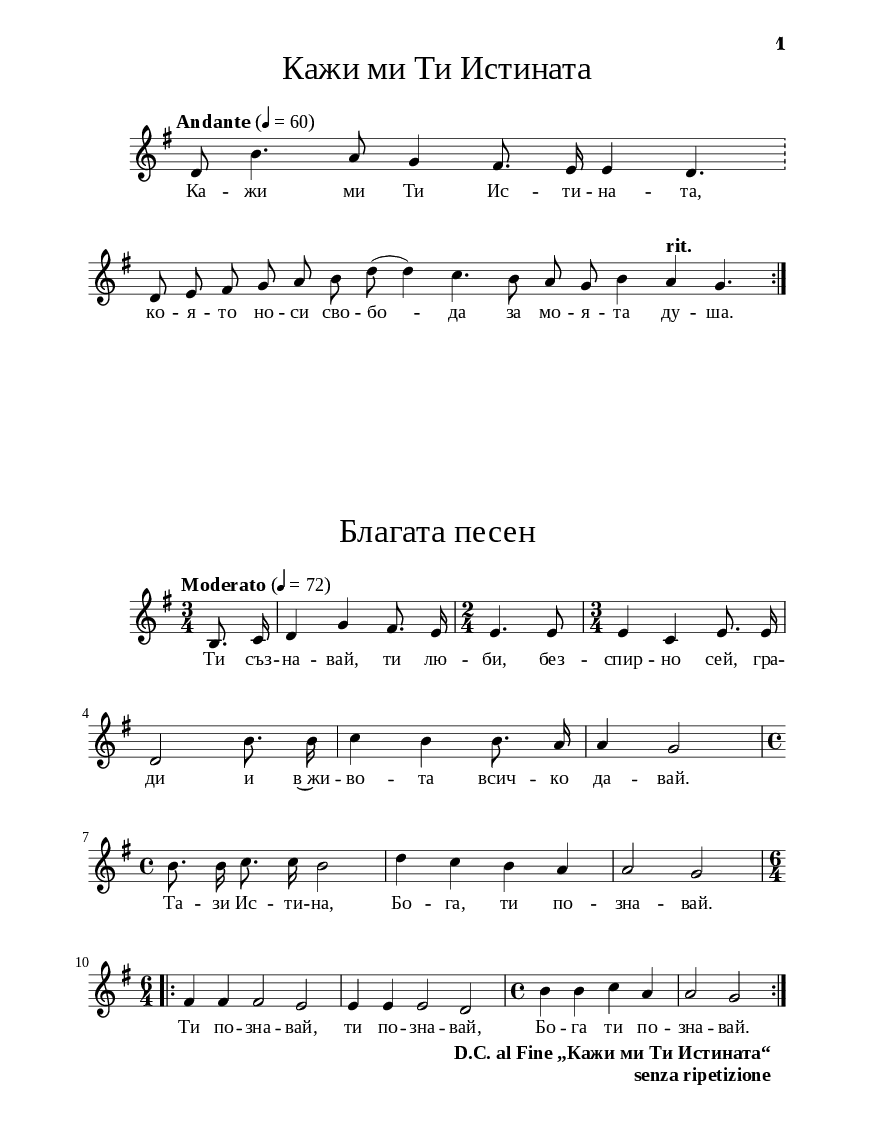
\version "2.24.4"

% include paper part and global functions
\include "include/globals.ily"

\bookpart {
  \label #'ref086_1
  \tocItem \markup "Кажи ми Ти Истината"
  \include "include/bookpart-paper.ily"
  \score {
    \include "include/score-layout.ily"

    \new Voice \absolute {
      \clef treble
      \key g \major
      \omit Score.TimeSignature
      \cadenzaOn % allows custom bar lines
      \tempoFunc "Andante" 4 "60"
      \autoBeamOff

      d'8 b'4. a'8 g'4  fis'8. e'16 e'4 d'4. \bar"!" \break

      d'8 e'8 fis' g' a'  b' d'' (d''4) c''4.  b'8 a' g' b'4\tempo "rit." a' g'4. \bar ":|."

    }

    \addlyrics {
      Ка -- жи ми
      Ти Ис -- ти -- на -- та, ко -- я -- то но -- си
      сво -- бо -- да за мо -- я -- та ду -- ша. Ка --
      та ду -- ша.
    }

    \header {
      title = \titleFunc #'ref_desc_9 "Кажи ми Ти Истината" "Kaži mi Ti Istinata"
    }

    \midi{}

  } % score

  \markup \vspace #8

  \label #'ref086_2
  \tocItem \markup "Благата песен"

  \include "include/bookpart-paper.ily"
  \score {
    \include "include/score-layout.ily"

    \new Voice \absolute {
      \clef treble
      \key g \major
      \time 3/4
      \tempoFunc "Moderato" 4 "72"

      \partial 4
      \autoBeamOff
      b8. c'16 | d'4 g' fis'8. e'16 | \time 2/4  e'4. e'8 | \time 3/4  e'4 c' e'8. e'16 \break |

      d'2 b'8. b'16 | c''4 b' b'8. a'16 | a'4 g'2 \break |

      \time 4/4  b'8. b'16 c''8. c''16 b'2 | d''4 c'' b' a' | a'2 g' \break |

      \bar ".|:-|"  \time 6/4  fis'4 fis' fis'2 e' | e'4 e' e'2 d' |  \time 4/4  b'4 b' c'' a' | a'2 g' \bar ":|."
    }

    \addlyrics {
      Ти съз -- на -- вай, ти лю -- би,
      без -- спир -- но сей, гра -- ди и в~жи -- во --
      та всич -- ко да -- вай. Та -- зи Ис -- ти --
      на, Бо -- га, ти по -- зна -- вай. Ти по -- зна
      -- вай, ти по -- зна -- вай, Бо -- га ти по --
      зна -- вай.
    }

    \header {
      title = \titleFunc #'ref_desc_5 "Благата песен" "Blagata pesen"
    }

    \midi{}

  } % score

  \markup \dc-two "D.C. al Fine „Кажи ми Tи Истината“" "senza ripetizione"



} % bookpart
